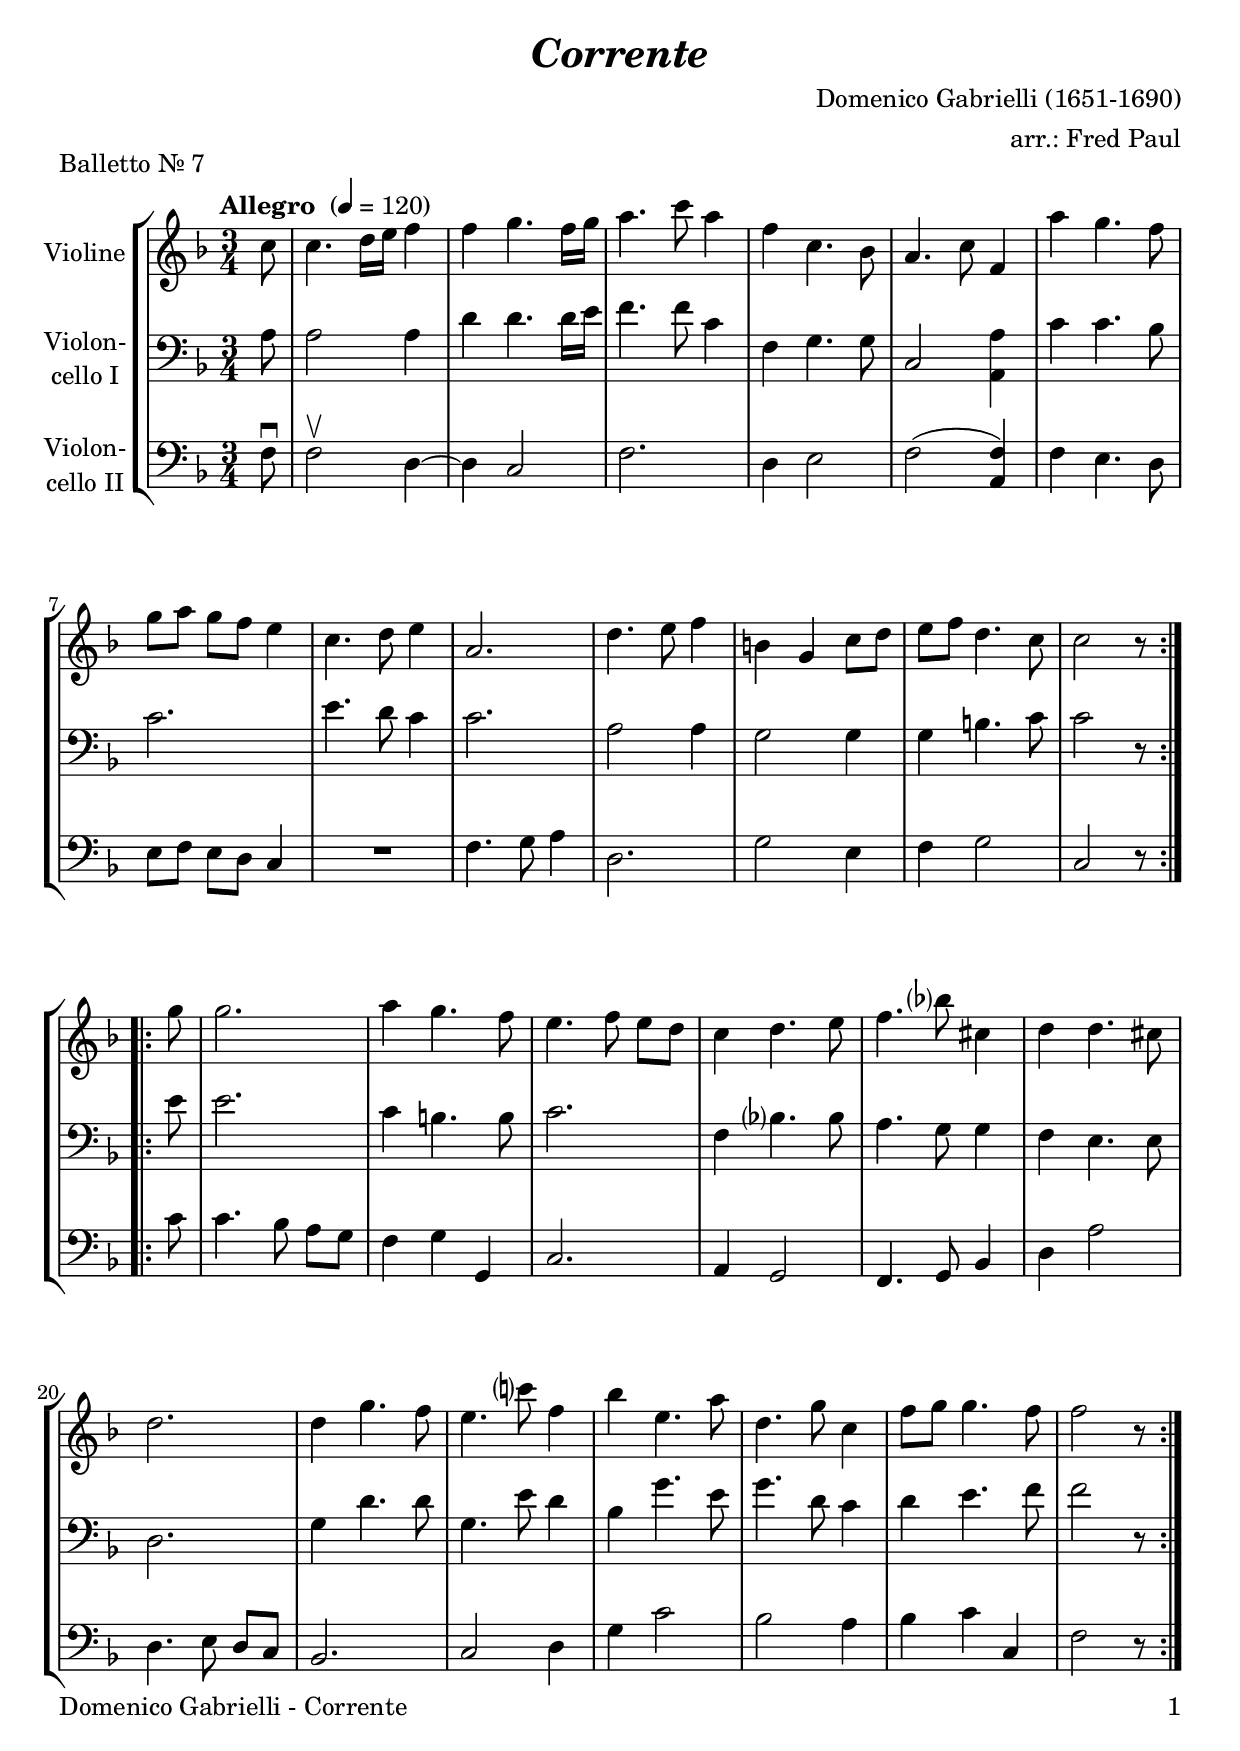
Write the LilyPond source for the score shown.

\version "2.20.2"
\include "deutsch.ly"
  
#(set-global-staff-size 22)

\header {
  title     = \markup \bold \italic "Corrente"
  composer  = "Domenico Gabrielli (1651-1690)"
  arranger  = "arr.: Fred Paul"
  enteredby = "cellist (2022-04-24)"
  piece     = "Balletto Nr. 7"
}

voiceconsts = {
  \key f \major
  \time 3/4
  \clef "bass"
  \numericTimeSignature
  % Set default beaming for all staves
  \set Timing.beamExceptions = #'()
  \set Timing.baseMoment     = #(ly:make-moment 1 4)
  \set Timing.beatStructure  = #'(1 1 1)
  \tempo "Allegro " 4=120
}

micl = "clarinet"
mifl = "flute"
miob = "oboe"
mifh = "french horn"
misx = "tenor sax"
mist = "string ensemble 1"
mipz = "pizzicato strings"
mivl = "violin"
miba = "cello"

arco = \markup \italic "arco"
pizz = \markup \italic "pizz."
rall = \mark \markup \box \italic "rall."

va = \relative c'' {
  \voiceconsts
  \clef "treble"

  \repeat volta 2 {
    \partial 8 c8
    c4. d16 e f4
    f g4. f16 g
    a4. c8 a4
    f c4. b8
    a4. c8 f,4

    a' g4. f8
    g a g f e4
    c4. d8 e4
    a,2.
    d4. e8 f4
    h, g c8 d
    e f d4. c8

    c2 r8
  }
  \repeat volta 2 {
    g'
    g2.
    a4 g4. f8
    e4. f8 e d
    c4 d4. e8
    f4. b?8 cis,4

    d4 d4. cis8
    d2.
    d4 g4. f8
    e4. c'?8 f,4
    b e,4. a8
    d,4. g8 c,4
    f8 g g4. f8

    f2 r8
  }
}

vb = \relative c' {
  \voiceconsts

  \repeat volta 2 {
    \partial 8 a8
    a2 a4
    d d4. d16 e
    f4. f8 c4
    f, g4. g8
    c,2 <a a'>4

    c' c4. b8
    c2.
    e4. d8 c4
    c2.
    a2 a4
    g2 g4
    g h4. c8

    c2 r8
  }
  \repeat volta 2 {
    e
    e2.
    c4 h4. h8
    c2.
    f,4 b?4. b8
    a4. g8 g4

    f e4. e8
    d2.
    g4 d'4. d8
    g,4. e'8 d4
    b g'4. e8
    g4. d8 c4
    d e4. f8

    f2 r8
  }
}

vc = \relative c {
  \voiceconsts
  \clef "bass"

  \repeat volta 2 {
    \partial 8 f8\downbow
    f2\upbow d4~
    d c2
    f2.
    d4 e2
    f2( <a, f'>4)

    f' e4. d8
    e f e d c4
    R2.
    f4. g8 a4
    d,2.
    g2 e4
    f g2

    c, r8
  }
  \repeat volta 2 {
    c'
    c4. b8 a g
    f4 g g,
    c2.
    a4 g2
    f4. g8 b4

    d a'2
    d,4. e8 d c
    b2.
    c2 d4
    g c2
    b a4
    b c c,

    f2 r8
  }
}


music = \new StaffGroup <<
      \new Staff {
	\set Staff.midiInstrument = \mivl
	\set Staff.instrumentName = \markup \center-column { "Violine" }
	\transpose f f { \va }
      }

      \new Staff {
	\set Staff.midiInstrument = \miba
	\set Staff.instrumentName = \markup \center-column { "Violon-" "cello I" }
	\transpose f f { \vb }
      }

      \new Staff {
	\set Staff.midiInstrument = \miba
	\set Staff.instrumentName = \markup \center-column { "Violon-" "cello II" }
	\transpose f f { \vc }
      }
>>

\book {
   \paper {
    print-page-number = ##t
    print-first-page-number = ##t
    ragged-last-bottom = ##f
    oddHeaderMarkup = \markup \null
    evenHeaderMarkup = \markup \null
    oddFooterMarkup = \markup {
      \fill-line {
%        \on-the-fly #print-page-number-check-first
        "Domenico Gabrielli - Corrente" \fromproperty #'page:page-number-string
      }
    }
    evenFooterMarkup = \oddFooterMarkup
  } \score {
    \music
    \layout {}
  }

  \score {
    \unfoldRepeats \music

    \midi {
      \context {
        \Score
      }
    }
  }
}